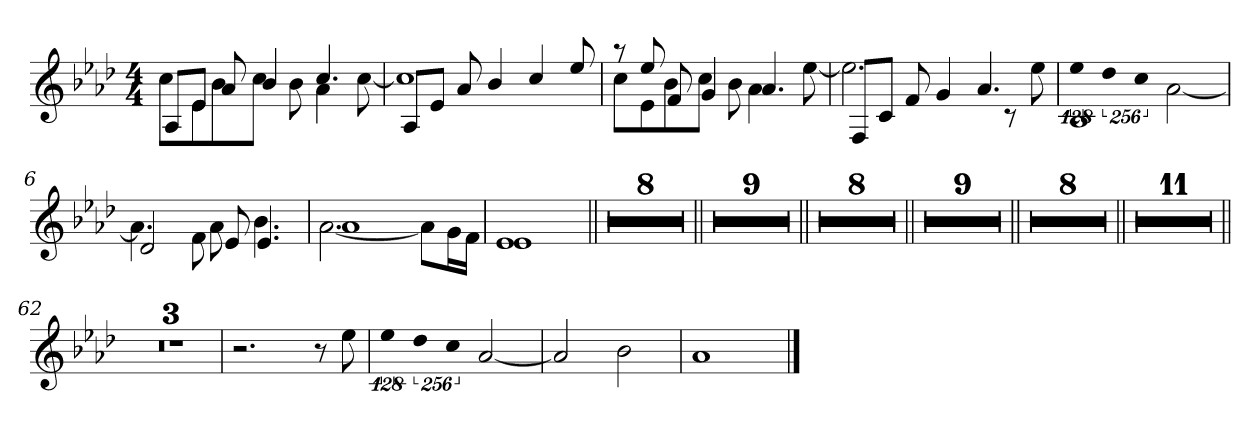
**kern
*part1
*staff1
!!LO:PB:g=z
*clefG2
*k[b-e-a-d-]
*A-:
*M4/4
*MM94
=1
*^
8A-i/L	8cci\L
8e-i/J	8e-i\
8a-i/	8b-i\
4b-i/	8cci\J
.	8b-i\
4.cci/	4a-i\
.	[<8cci\
=2	=2
8A-i/L	1cci]
8e-i/J	.
8a-i/	.
4b-i/	.
4cci/	.
8ee-i/	.
=3	=3
8r	8cci\L
8ee-i/	8e-i\
8fi/	8b-i\
4gi/	8cci\J
.	8b-i\
4.a-i/	4a-i\
.	[<8ee-i\
=4	=4
8Fi/L	2.ee-i\]
8ci/J	.
8fi/	.
4gi/	.
4.a-i/	.
.	8r
.	8ee-i\
!!LO:LB:g=z	!!
=5	=5
!	!LO:N:vis=4
1B-i	512%85ee-i\
!	!LO:N:vis=4
.	1024%171dd-i\
!	!LO:N:vis=4
.	1024%171cci\
.	[<2a-i\
=6	=6
2d-i/	4.a-i\]
.	8fi\
8e-i/	8a-i\
4.e-i/	4.b-i\
=7	=7
1a-i	[<2.a-i\
.	8a-i\L]
.	16gi\L
.	16fi\JJ
=8	=8
1e-i	1e-i
*v	*v
=9||
1r
=10
1r
=11
1r
=12
1r
!!LO:LB:g=z
=13
1r
=14
1r
=15
1r
=16
1r
=17||
1r
=18
1r
=19
1r
=20
1r
=21
1r
=22
1r
!!LO:LB:g=z
=23
1r
=24
1r
=25
1r
=26||
1r
=27
1r
=28
1r
=29
1r
=30
1r
=31
1r
=32
1r
!!LO:LB:g=z
=33
1r
=34||
1r
=35
1r
=36
1r
=37
1r
=38
1r
=39
1r
=40
1r
=41
1r
!!LO:LB:g=z
=42
1r
=43||
1r
=44
1r
=45
1r
=46
1r
=47
1r
=48
1r
=49
1r
=50
1r
!!LO:LB:g=z
=51||
1r
=52
1r
=53
1r
=54
1r
=55
1r
=56
1r
=57
1r
=58
1r
=59
1r
=60
1r
!!LO:LB:g=z
=61
1r
=62||
1r
=63
1r
=64
1r
=65
2.r
8r
8ee-i\
=66
!LO:N:vis=4
512%85ee-i\
!LO:N:vis=4
1024%171dd-i\
!LO:N:vis=4
1024%171cci\
[<2a-i/
=67
2a-i/]
2b-i\
=68
1a-i
==
*-
